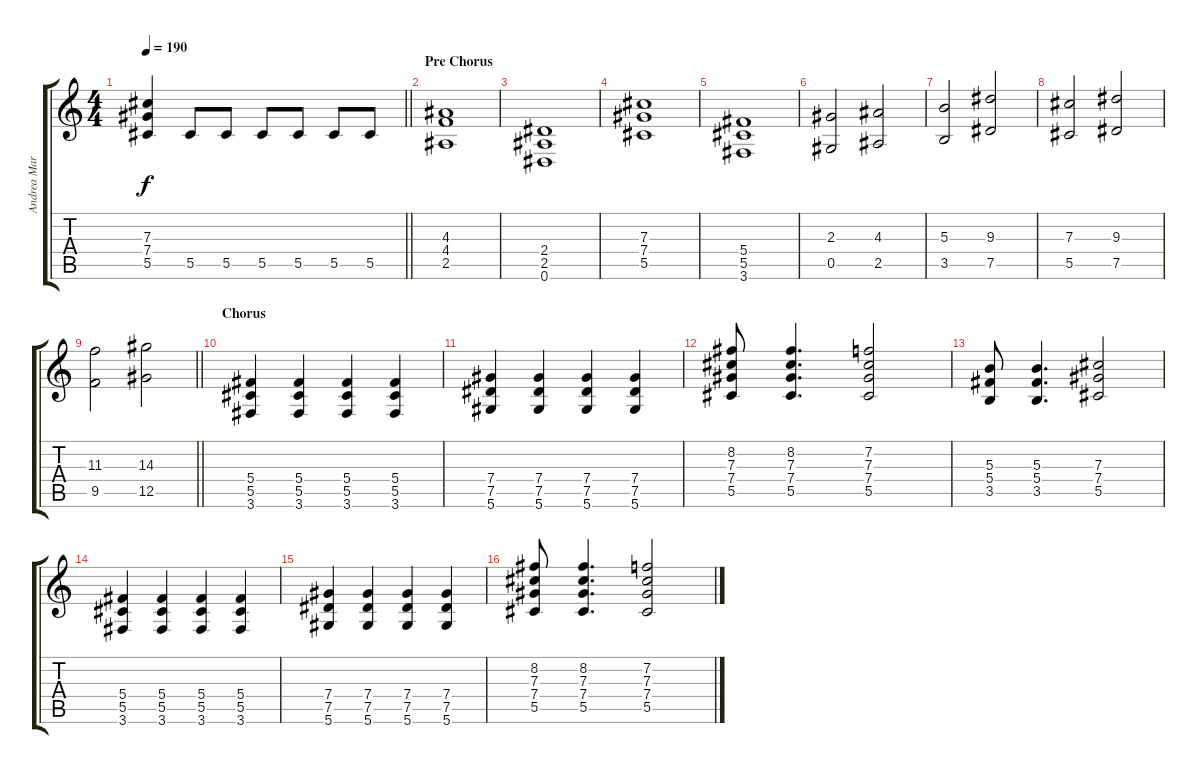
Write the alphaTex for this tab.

\track ("Andrea Martongelli" "Andrea Mar") {instrument distortionguitar}
\staff {score tabs}
\tuning (Eb4 Bb3 Gb3 Db3 Ab2 Eb2) {hide}
\ts (4 4)
\tempo 190
\clef g2
\barLineRight lightlight
\ks c
(7.3 7.4 5.5).4{dy f} 5.5.8 5.5.8 5.5.8 5.5.8 5.5.8 5.5.8 |
\section ("" "Pre Chorus")
(4.3 4.4 2.5).1 |
(2.4 2.5 0.6).1 |
(7.3 7.4 5.5).1 |
(5.4 5.5 3.6).1 |
(2.3 0.5).2 (4.3 2.5).2 |
(5.3 3.5).2 (9.3 7.5).2 |
(7.3 5.5).2 (9.3 7.5).2 |
\barLineRight lightlight
(11.3 9.5).2 (14.3 12.5).2 |
\section ("" "Chorus")
(5.4 5.5 3.6).4 (5.4 5.5 3.6).4 (5.4 5.5 3.6).4 (5.4 5.5 3.6).4 |
(7.4 7.5 5.6).4 (7.4 7.5 5.6).4 (7.4 7.5 5.6).4 (7.4 7.5 5.6).4 |
(8.2 7.3 7.4 5.5).8 (8.2 7.3 7.4 5.5).4{d} (7.2 7.3 7.4 5.5).2 |
(5.3 5.4 3.5).8 (5.3 5.4 3.5).4{d} (7.3 7.4 5.5).2 |
(5.4 5.5 3.6).4 (5.4 5.5 3.6).4 (5.4 5.5 3.6).4 (5.4 5.5 3.6).4 |
(7.4 7.5 5.6).4 (7.4 7.5 5.6).4 (7.4 7.5 5.6).4 (7.4 7.5 5.6).4 |
(8.2 7.3 7.4 5.5).8 (8.2 7.3 7.4 5.5).4{d} (7.2 7.3 7.4 5.5).2
